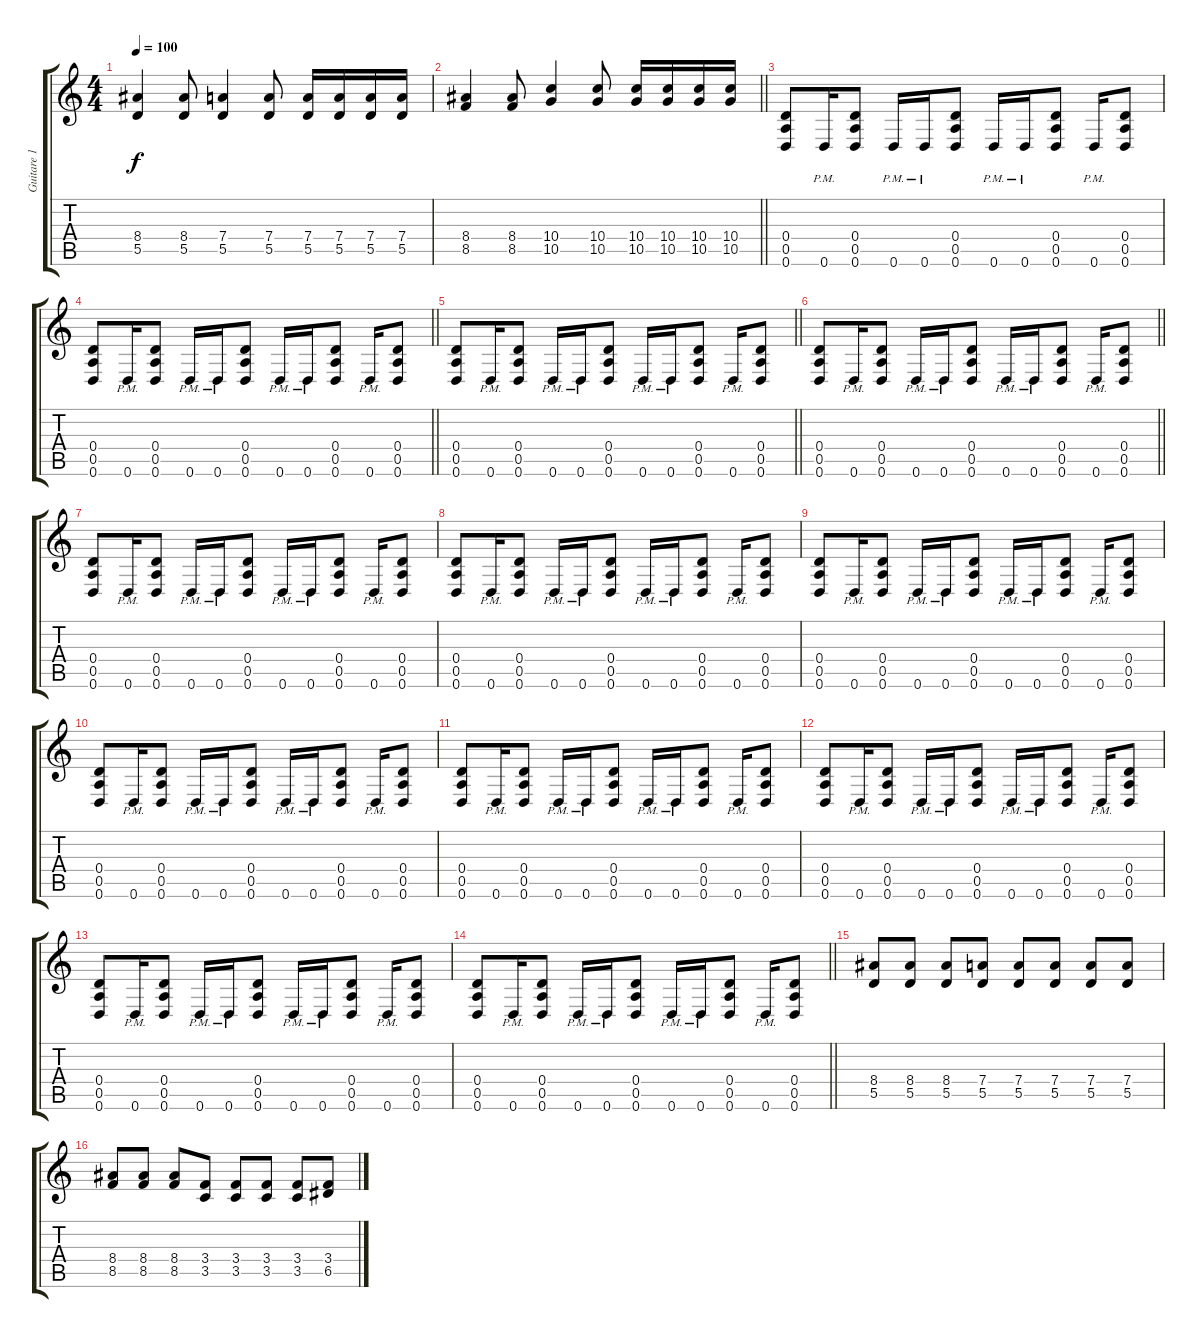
\track ("Guitare 1" "Guitare 1") {instrument distortionguitar}
\staff {score tabs}
\tuning (E4 B3 G3 D3 A2 D2) {hide}
\ts (4 4)
\tempo 100
\clef g2
\ks c
(8.4 5.5).4{dy f} (8.4 5.5).8 (7.4 5.5).4 (7.4 5.5).8 (7.4 5.5).16 (7.4 5.5).16 (7.4 5.5).16 (7.4 5.5).16 |
\barLineRight lightlight
(8.4 8.5).4 (8.4 8.5).8 (10.4 10.5).4 (10.4 10.5).8 (10.4 10.5).16 (10.4 10.5).16 (10.4 10.5).16 (10.4 10.5).16 |
\section ("" "")
(0.4 0.5 0.6).8{instrument distortionguitar} 0.6{pm}.16 (0.4 0.5 0.6).8 0.6{pm}.16 0.6{pm}.16 (0.4 0.5 0.6).8 0.6{pm}.16 0.6{pm}.16 (0.4 0.5 0.6).8 0.6{pm}.16 (0.4 0.5 0.6).8 |
\barLineRight lightlight
(0.4 0.5 0.6).8 0.6{pm}.16 (0.4 0.5 0.6).8 0.6{pm}.16 0.6{pm}.16 (0.4 0.5 0.6).8 0.6{pm}.16 0.6{pm}.16 (0.4 0.5 0.6).8 0.6{pm}.16 (0.4 0.5 0.6).8 |
\barLineRight lightlight
(0.4 0.5 0.6).8 0.6{pm}.16 (0.4 0.5 0.6).8 0.6{pm}.16 0.6{pm}.16 (0.4 0.5 0.6).8 0.6{pm}.16 0.6{pm}.16 (0.4 0.5 0.6).8 0.6{pm}.16 (0.4 0.5 0.6).8 |
\barLineRight lightlight
(0.4 0.5 0.6).8 0.6{pm}.16 (0.4 0.5 0.6).8 0.6{pm}.16 0.6{pm}.16 (0.4 0.5 0.6).8 0.6{pm}.16 0.6{pm}.16 (0.4 0.5 0.6).8 0.6{pm}.16 (0.4 0.5 0.6).8 |
\section ("" "")
(0.4 0.5 0.6).8 0.6{pm}.16 (0.4 0.5 0.6).8 0.6{pm}.16 0.6{pm}.16 (0.4 0.5 0.6).8 0.6{pm}.16 0.6{pm}.16 (0.4 0.5 0.6).8 0.6{pm}.16 (0.4 0.5 0.6).8 |
(0.4 0.5 0.6).8 0.6{pm}.16 (0.4 0.5 0.6).8 0.6{pm}.16 0.6{pm}.16 (0.4 0.5 0.6).8 0.6{pm}.16 0.6{pm}.16 (0.4 0.5 0.6).8 0.6{pm}.16 (0.4 0.5 0.6).8 |
(0.4 0.5 0.6).8 0.6{pm}.16 (0.4 0.5 0.6).8 0.6{pm}.16 0.6{pm}.16 (0.4 0.5 0.6).8 0.6{pm}.16 0.6{pm}.16 (0.4 0.5 0.6).8 0.6{pm}.16 (0.4 0.5 0.6).8 |
(0.4 0.5 0.6).8 0.6{pm}.16 (0.4 0.5 0.6).8 0.6{pm}.16 0.6{pm}.16 (0.4 0.5 0.6).8 0.6{pm}.16 0.6{pm}.16 (0.4 0.5 0.6).8 0.6{pm}.16 (0.4 0.5 0.6).8 |
(0.4 0.5 0.6).8 0.6{pm}.16 (0.4 0.5 0.6).8 0.6{pm}.16 0.6{pm}.16 (0.4 0.5 0.6).8 0.6{pm}.16 0.6{pm}.16 (0.4 0.5 0.6).8 0.6{pm}.16 (0.4 0.5 0.6).8 |
(0.4 0.5 0.6).8 0.6{pm}.16 (0.4 0.5 0.6).8 0.6{pm}.16 0.6{pm}.16 (0.4 0.5 0.6).8 0.6{pm}.16 0.6{pm}.16 (0.4 0.5 0.6).8 0.6{pm}.16 (0.4 0.5 0.6).8 |
(0.4 0.5 0.6).8 0.6{pm}.16 (0.4 0.5 0.6).8 0.6{pm}.16 0.6{pm}.16 (0.4 0.5 0.6).8 0.6{pm}.16 0.6{pm}.16 (0.4 0.5 0.6).8 0.6{pm}.16 (0.4 0.5 0.6).8 |
\barLineRight lightlight
(0.4 0.5 0.6).8 0.6{pm}.16 (0.4 0.5 0.6).8 0.6{pm}.16 0.6{pm}.16 (0.4 0.5 0.6).8 0.6{pm}.16 0.6{pm}.16 (0.4 0.5 0.6).8 0.6{pm}.16 (0.4 0.5 0.6).8 |
\section ("" "")
(8.4 5.5).8 (8.4 5.5).8 (8.4 5.5).8 (7.4 5.5).8 (7.4 5.5).8 (7.4 5.5).8 (7.4 5.5).8 (7.4 5.5).8 |
(8.4 8.5).8 (8.4 8.5).8 (8.4 8.5).8 (3.4 3.5).8 (3.4 3.5).8 (3.4 3.5).8 (3.4 3.5).8 (3.4 6.5).8
